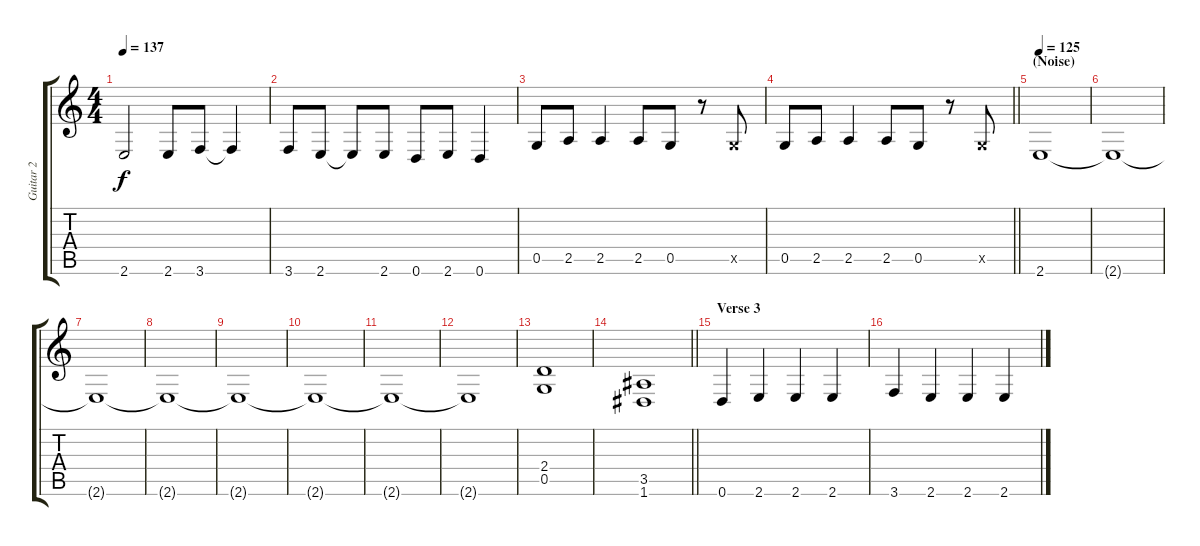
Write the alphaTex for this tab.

\track ("Guitar 2" "Guitar 2") {instrument distortionguitar}
\staff {score tabs}
\tuning (D4 A3 F3 C3 G2 D2) {hide}
\ts (4 4)
\tempo 137
\clef g2
\ks c
2.6.2{dy f} 2.6.8 3.6.8 3.6{t}.4 |
3.6.8 2.6.8 2.6{t}.8 2.6.8 0.6.8 2.6.8 0.6.4 |
0.5.8 2.5.8 2.5.4 2.5.8 0.5.8 r.8 0.5{x}.8 |
\barLineRight lightlight
0.5.8 2.5.8 2.5.4 2.5.8 0.5.8 r.8 0.5{x}.8 |
\section ("" "(Noise)")
\tempo 125
2.6.1 |
2.6{t}.1 |
2.6{t}.1 |
2.6{t}.1 |
2.6{t}.1 |
2.6{t}.1 |
2.6{t}.1 |
2.6{t}.1 |
(2.4 0.5).1 |
\barLineRight lightlight
(3.5 1.6).1 |
\section ("" "Verse 3")
0.6.4 2.6.4 2.6.4 2.6.4 |
3.6.4 2.6.4 2.6.4 2.6.4
